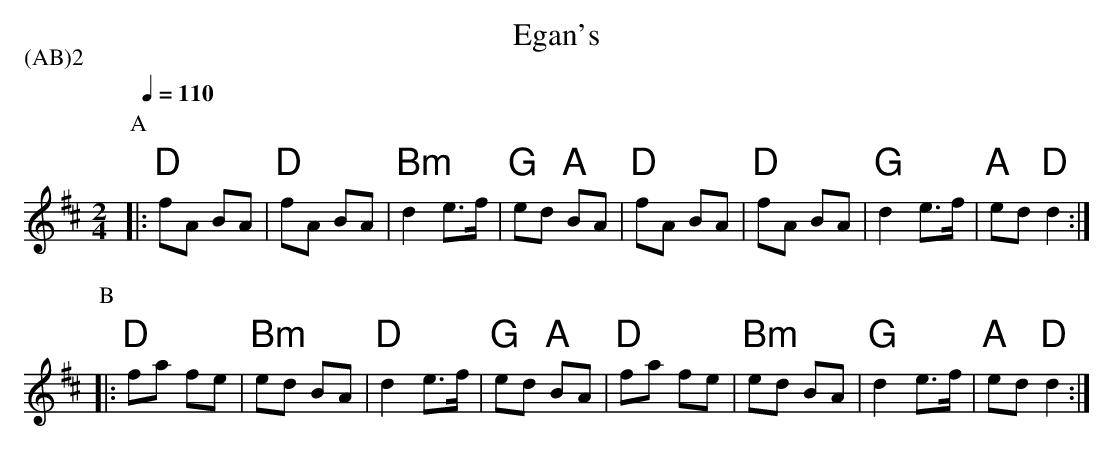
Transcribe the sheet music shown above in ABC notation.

X:1
T:Egan's
P:(AB)2
M:2/4
L:1/8
Q:1/4=110
K:D
V:1
P:A
|:"D"fA BA|"D"fA BA|"Bm"d2 e>f|"G"ed "A"BA|"D"fA BA|"D"fA BA|"G"d2 e>f|\
"A"ed "D"d2:|
P:B
|:"D"fa fe|"Bm"ed BA|"D"d2 e>f|"G"ed "A"BA|"D"fa fe|"Bm"ed BA|"G"d2 e>f|\
"A"ed "D"d2:|
